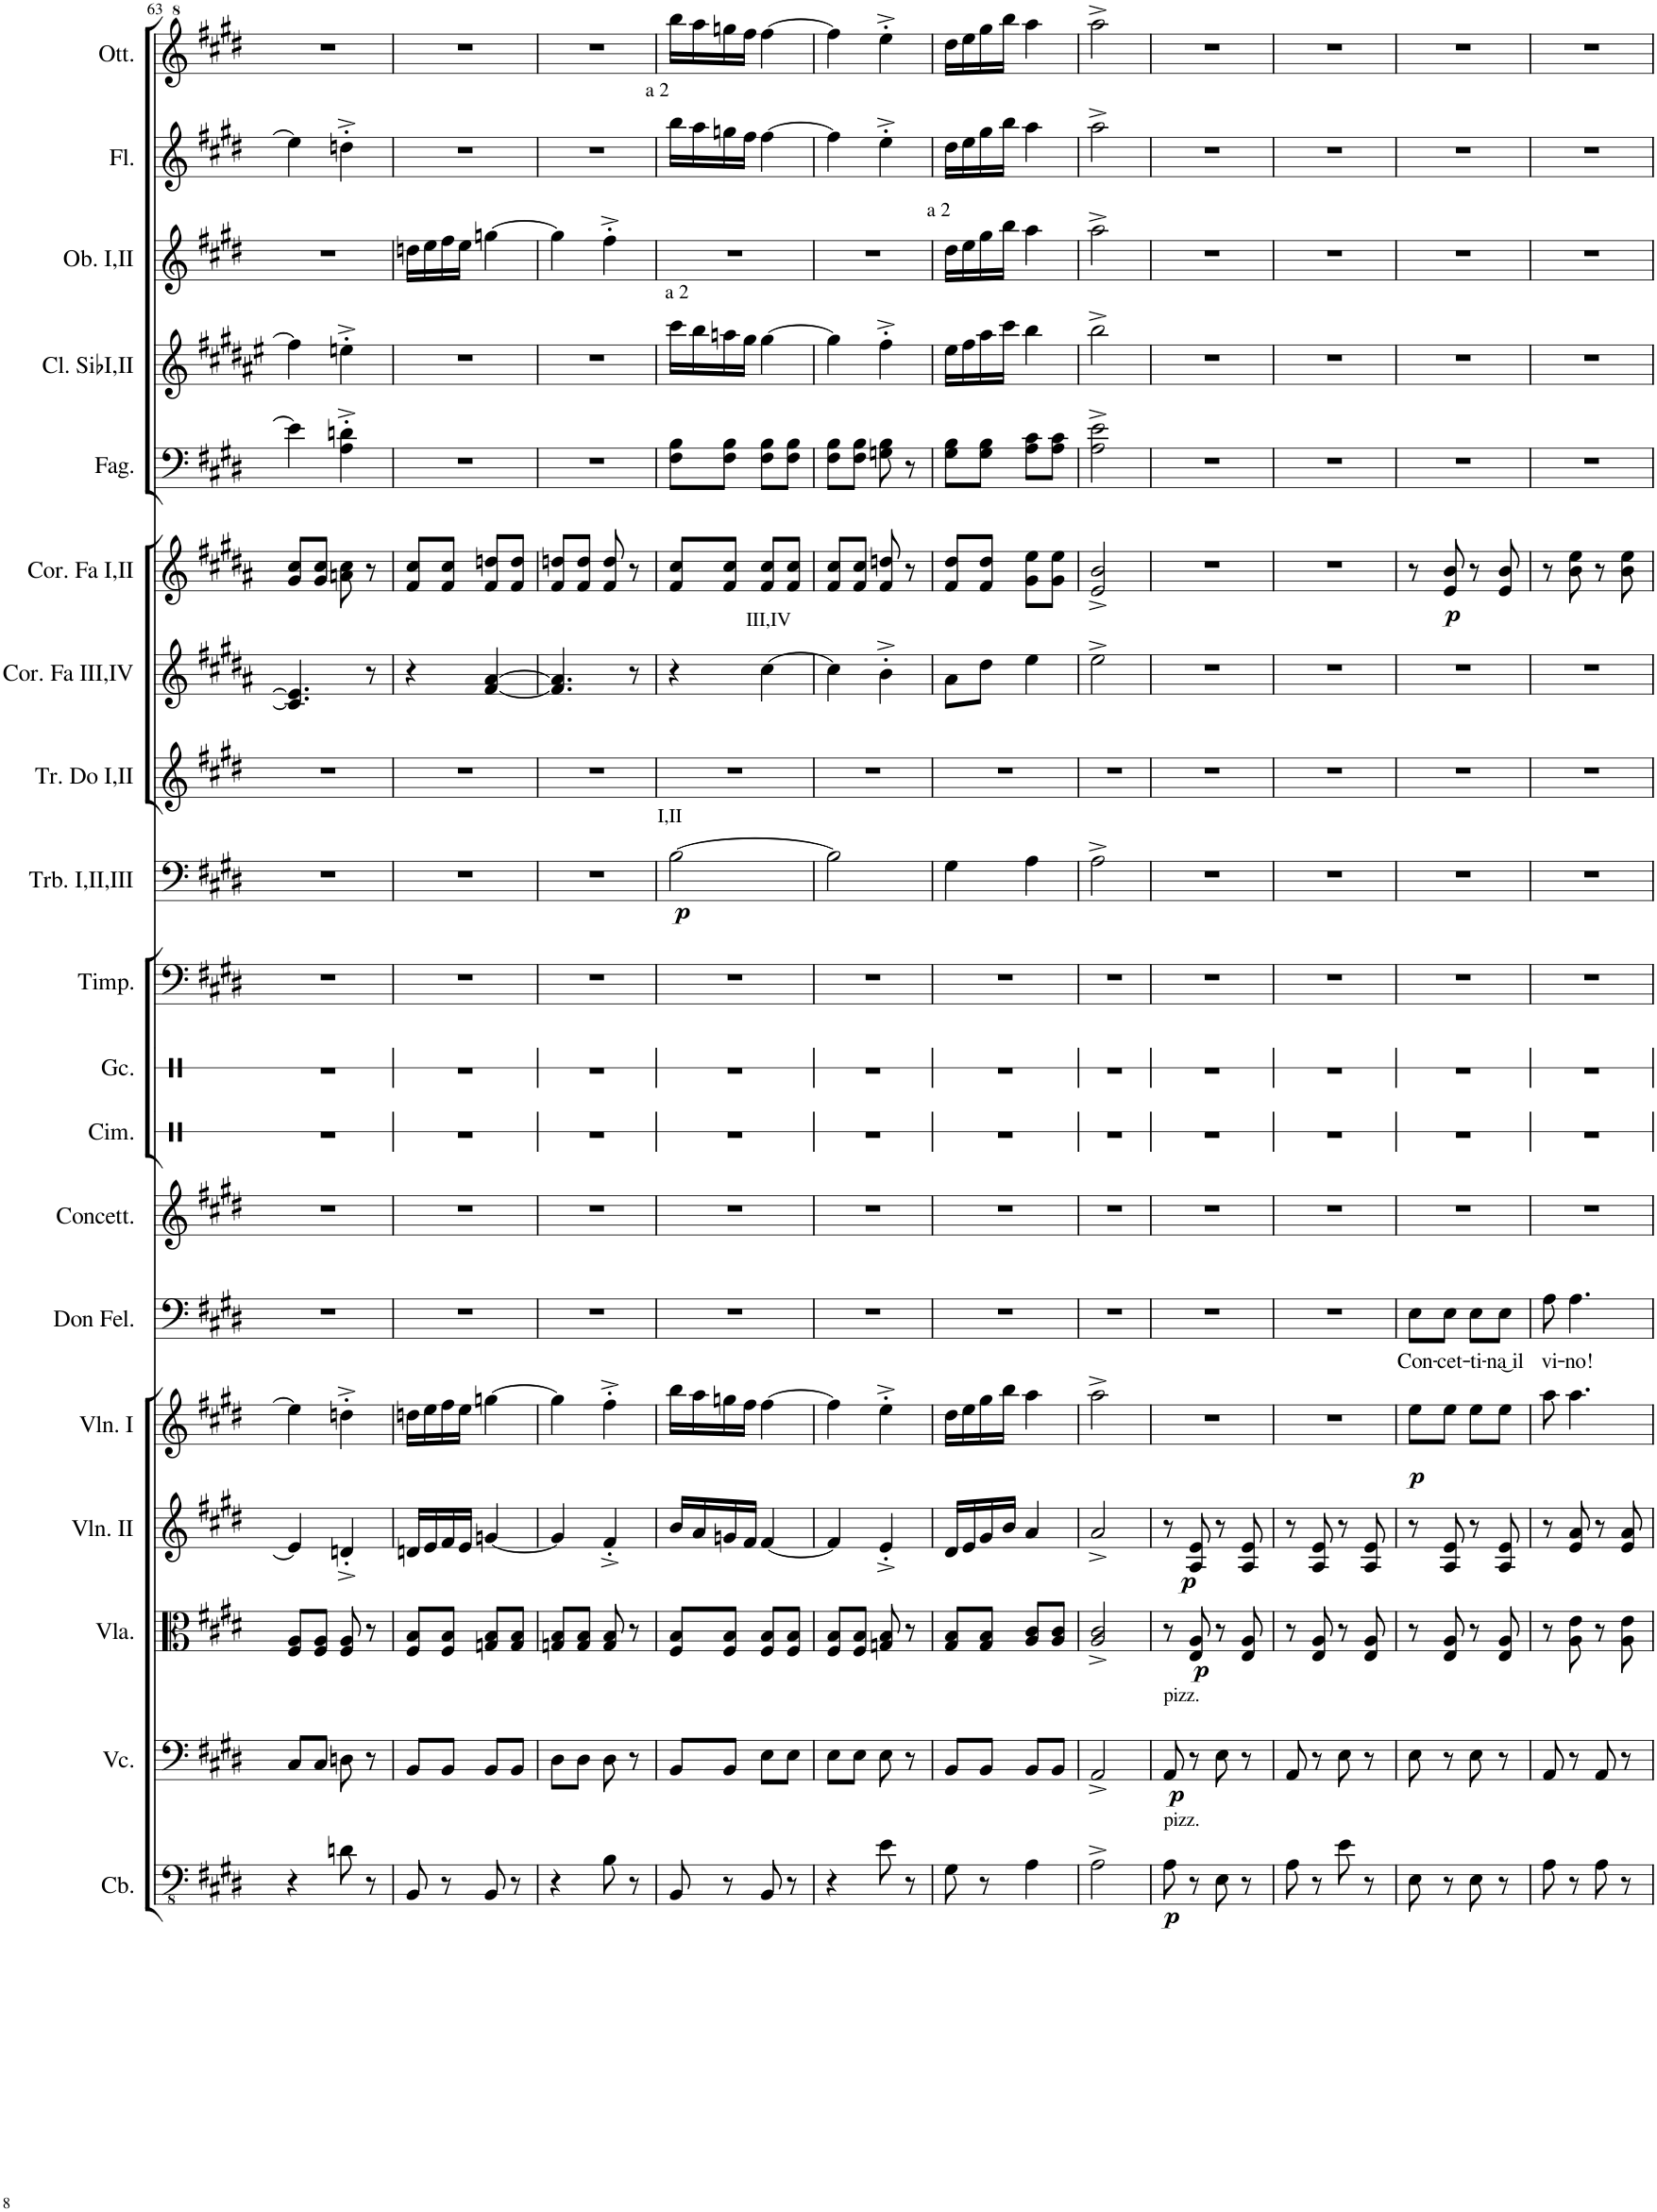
**kern	**dynam	**kern	**dynam	**kern	**dynam	**kern	**dynam	**kern	**dynam	**kern	**text	**kern	**kern	**kern	**kern	**kern	**dynam	**kern	**kern	**kern	**dynam	**kern	**kern	**kern	**kern	**kern
*part19	*part19	*part18	*part18	*part17	*part17	*part16	*part16	*part15	*part15	*part14	*part14	*part13	*part12	*part11	*part10	*part9	*part9	*part8	*part7	*part6	*part6	*part5	*part4	*part3	*part2	*part1
*staff19	*staff19	*staff18	*staff18	*staff17	*staff17	*staff16	*staff16	*staff15	*staff15	*staff14	*staff14	*staff13	*staff12	*staff11	*staff10	*staff9	*staff9	*staff8	*staff7	*staff6	*staff6	*staff5	*staff4	*staff3	*staff2	*staff1
*I"Contrabbasso	*	*I"Violoncello	*	*I"Viola	*	*I"Violino II	*	*I"Violino I	*	*I"Don Felice	*	*I"Concettina	*I"Cimbali	*I"Grancassa	*I"Timpani	*I"Trombone I,II,III	*	*I"Tromba in Do I,II	*I"Corno in Fa III,IV	*I"Corno in Fa I,II	*	*I"Fagotto I,II	*I"Clarinetto in Sib I,II	*I"Oboe I,II	*I"Flauto	*I"Ottavino
*I'Cb.	*	*I'Vc.	*	*I'Vla.	*	*I'Vln. II	*	*I'Vln. I	*	*I'Don Fel.	*	*I'Concett.	*I'Cim.	*I'Gc.	*I'Timp.	*I'Trb. I,II,III	*	*I'Tr. Do I,II	*I'Cor. Fa III,IV	*I'Cor. Fa I,II	*	*I'Fag.	*I'Cl. SibI,II	*I'Ob. I,II	*I'Fl.	*I'Ott.
!!LO:PB:g=z
*clefFv4	*	*clefF4	*	*clefC3	*	*clefG2	*	*clefG2	*	*clefF4	*	*clefG2	*clefX	*clefX	*clefF4	*clefF4	*	*clefG2	*clefG2	*clefG2	*	*clefF4	*clefG2	*clefG2	*clefG2	*clefG^2
*	*	*	*	*	*	*	*	*	*	*	*	*	*	*	*	*	*	*	*Trd4c7	*Trd4c7	*	*	*Trd1c2	*	*	*Trd-7c-12
*k[f#c#g#d#]	*	*k[f#c#g#d#]	*	*k[f#c#g#d#]	*	*k[f#c#g#d#]	*	*k[f#c#g#d#]	*	*k[f#c#g#d#]	*	*k[f#c#g#d#]	*k[]	*k[]	*k[f#c#g#d#]	*k[f#c#g#d#]	*	*k[f#c#g#d#]	*k[f#c#g#d#a#]	*k[f#c#g#d#a#]	*	*k[f#c#g#d#]	*k[f#c#g#d#a#e#]	*k[f#c#g#d#]	*k[f#c#g#d#]	*k[f#c#g#d#]
*M2/4	*	*M2/4	*	*M2/4	*	*M2/4	*	*M2/4	*	*M2/4	*	*M2/4	*M2/4	*M2/4	*M2/4	*M2/4	*	*M2/4	*M2/4	*M2/4	*	*M2/4	*M2/4	*M2/4	*M2/4	*M2/4
=63	=63	=63	=63	=63	=63	=63	=63	=63	=63	=63	=63	=63	=63	=63	=63	=63	=63	=63	=63	=63	=63	=63	=63	=63	=63	=63
4r	.	8C#/L	.	8F#/ 8A/L	.	4e/]	.	4ee\]	.	2r	.	2r	2r	2r	2r	2r	.	2r	4.c#/] 4.e/]	8g#/ 8cc#/L	.	4e\]	4ff#\]	2r	4ee\]	2r
.	.	8C#/J	.	8F#/ 8A/J	.	.	.	.	.	.	.	.	.	.	.	.	.	.	.	8g#/ 8cc#/J	.	.	.	.	.	.
8Dn\	.	8Dn\	.	8F#/ 8A/	.	4dn'^/	.	4ddn'^\	.	.	.	.	.	.	.	.	.	.	.	8an\ 8cc#\	.	4A\'^ 4dn\'^	4een'^\	.	4ddn'^\	.
8r	.	8r	.	8r	.	.	.	.	.	.	.	.	.	.	.	.	.	.	8r	8r	.	.	.	.	.	.
=64	=64	=64	=64	=64	=64	=64	=64	=64	=64	=64	=64	=64	=64	=64	=64	=64	=64	=64	=64	=64	=64	=64	=64	=64	=64	=64
8BBB/	.	8BB/L	.	8F#/ 8B/L	.	16dn/LL	.	16ddn\LL	.	2r	.	2r	2r	2r	2r	2r	.	2r	4r	8f#/ 8cc#/L	.	2r	2r	16ddn\LL	2r	2r
.	.	.	.	.	.	16e/	.	16ee\	.	.	.	.	.	.	.	.	.	.	.	.	.	.	.	16ee\	.	.
8r	.	8BB/J	.	8F#/ 8B/J	.	16f#/	.	16ff#\	.	.	.	.	.	.	.	.	.	.	.	8f#/ 8cc#/J	.	.	.	16ff#\	.	.
.	.	.	.	.	.	16e/JJ	.	16ee\JJ	.	.	.	.	.	.	.	.	.	.	.	.	.	.	.	16ee\JJ	.	.
8BBB/	.	8BB/L	.	8Gn/ 8B/L	.	[4gn/	.	[4ggn\	.	.	.	.	.	.	.	.	.	.	[4f#/ [4a#/	8f#/ 8ddn/L	.	.	.	[4ggn\	.	.
8r	.	8BB/J	.	8G/ 8B/J	.	.	.	.	.	.	.	.	.	.	.	.	.	.	.	8f#/ 8dd/J	.	.	.	.	.	.
=65	=65	=65	=65	=65	=65	=65	=65	=65	=65	=65	=65	=65	=65	=65	=65	=65	=65	=65	=65	=65	=65	=65	=65	=65	=65	=65
4r	.	8D#\L	.	8Gn/ 8B/L	.	4g/]	.	4gg\]	.	2r	.	2r	2r	2r	2r	2r	.	2r	4.f#/] 4.a#/]	8f#/ 8ddn/L	.	2r	2r	4gg\]	2r	2r
.	.	8D#\J	.	8G/ 8B/J	.	.	.	.	.	.	.	.	.	.	.	.	.	.	.	8f#/ 8dd/J	.	.	.	.	.	.
8BB\	.	8D#\	.	8G/ 8B/	.	4f#'^/	.	4ff#'^\	.	.	.	.	.	.	.	.	.	.	.	8f#/ 8dd/	.	.	.	4ff#'^\	.	.
8r	.	8r	.	8r	.	.	.	.	.	.	.	.	.	.	.	.	.	.	8r	8r	.	.	.	.	.	.
=66	=66	=66	=66	=66	=66	=66	=66	=66	=66	=66	=66	=66	=66	=66	=66	=66	=66	=66	=66	=66	=66	=66	=66	=66	=66	=66
!	!	!	!	!	!	!	!	!	!	!	!	!	!	!	!	!	!	!	!	!	!	!	!	!	!LO:TX:a:t=a 2	!
!	!	!	!	!	!	!	!	!	!	!	!	!	!	!	!	!	!	!	!	!	!	!	!LO:TX:a:t=a 2	!	!	!
!	!	!	!	!	!	!	!	!	!	!	!	!	!	!	!	!LO:TX:a:t=I,II	!	!	!	!	!	!	!	!	!	!
!	!	!	!	!	!	!	!	!	!	!	!	!	!	!	!	!	!LO:DY:b	!	!	!	!	!	!	!	!	!
8BBB/	.	8BB/L	.	8F#/ 8B/L	.	16b/LL	.	16bb\LL	.	2r	.	2r	2r	2r	2r	[2B\	p	2r	4r	8f#/ 8cc#/L	.	8F#\ 8B\L	16ccc#\LL	2r	16bb\LL	16bbb\LL
.	.	.	.	.	.	16a/	.	16aa\	.	.	.	.	.	.	.	.	.	.	.	.	.	.	16bb\	.	16aa\	16aaa\
8r	.	8BB/J	.	8F#/ 8B/J	.	16gn/	.	16ggn\	.	.	.	.	.	.	.	.	.	.	.	8f#/ 8cc#/J	.	8F#\ 8B\J	16aan\	.	16ggn\	16gggn\
.	.	.	.	.	.	16f#/JJ	.	16ff#\JJ	.	.	.	.	.	.	.	.	.	.	.	.	.	.	16gg#\JJ	.	16ff#\JJ	16fff#\JJ
!	!	!	!	!	!	!	!	!	!	!	!	!	!	!	!	!	!	!	!LO:TX:a:t=III,IV	!	!	!	!	!	!	!
8BBB/	.	8E\L	.	8F#/ 8B/L	.	[4f#/	.	[4ff#\	.	.	.	.	.	.	.	.	.	.	[4cc#\	8f#/ 8cc#/L	.	8F#\ 8B\L	[4gg#\	.	[4ff#\	[4fff#\
8r	.	8E\J	.	8F#/ 8B/J	.	.	.	.	.	.	.	.	.	.	.	.	.	.	.	8f#/ 8cc#/J	.	8F#\ 8B\J	.	.	.	.
=67	=67	=67	=67	=67	=67	=67	=67	=67	=67	=67	=67	=67	=67	=67	=67	=67	=67	=67	=67	=67	=67	=67	=67	=67	=67	=67
4r	.	8E\L	.	8F#/ 8B/L	.	4f#/]	.	4ff#\]	.	2r	.	2r	2r	2r	2r	2B\]	.	2r	4cc#\]	8f#/ 8cc#/L	.	8F#\ 8B\L	4gg#\]	2r	4ff#\]	4fff#\]
.	.	8E\J	.	8F#/ 8B/J	.	.	.	.	.	.	.	.	.	.	.	.	.	.	.	8f#/ 8cc#/J	.	8F#\ 8B\J	.	.	.	.
8E\	.	8E\	.	8Gn/ 8B/	.	4e'^/	.	4ee'^\	.	.	.	.	.	.	.	.	.	.	4b'^\	8f#/ 8ddn/	.	8Gn\ 8B\	4ff#'^\	.	4ee'^\	4eee'^\
8r	.	8r	.	8r	.	.	.	.	.	.	.	.	.	.	.	.	.	.	.	8r	.	8r	.	.	.	.
=68	=68	=68	=68	=68	=68	=68	=68	=68	=68	=68	=68	=68	=68	=68	=68	=68	=68	=68	=68	=68	=68	=68	=68	=68	=68	=68
!	!	!	!	!	!	!	!	!	!	!	!	!	!	!	!	!	!	!	!	!	!	!	!	!LO:TX:a:t=a 2	!	!
8GG#\	.	8BB/L	.	8G#/ 8B/L	.	16d#/LL	.	16dd#\LL	.	2r	.	2r	2r	2r	2r	4G#\	.	2r	8a#\L	8f#/ 8dd#/L	.	8G#\ 8B\L	16ee#\LL	16dd#\LL	16dd#\LL	16ddd#\LL
.	.	.	.	.	.	16e/	.	16ee\	.	.	.	.	.	.	.	.	.	.	.	.	.	.	16ff#\	16ee\	16ee\	16eee\
8r	.	8BB/J	.	8G#/ 8B/J	.	16g#/	.	16gg#\	.	.	.	.	.	.	.	.	.	.	8dd#\J	8f#/ 8dd#/J	.	8G#\ 8B\J	16aa#\	16gg#\	16gg#\	16ggg#\
.	.	.	.	.	.	16b/JJ	.	16bb\JJ	.	.	.	.	.	.	.	.	.	.	.	.	.	.	16ccc#\JJ	16bb\JJ	16bb\JJ	16bbb\JJ
4AA\	.	8BB/L	.	8A/ 8c#/L	.	4a/	.	4aa\	.	.	.	.	.	.	.	4A\	.	.	4ee\	8g#\ 8ee\L	.	8A\ 8c#\L	4bb\	4aa\	4aa\	4aaa\
.	.	8BB/J	.	8A/ 8c#/J	.	.	.	.	.	.	.	.	.	.	.	.	.	.	.	8g#\ 8ee\J	.	8A\ 8c#\J	.	.	.	.
=69	=69	=69	=69	=69	=69	=69	=69	=69	=69	=69	=69	=69	=69	=69	=69	=69	=69	=69	=69	=69	=69	=69	=69	=69	=69	=69
2AA^\	.	2AA^/	.	2A/^ 2c#/^	.	2a^/	.	2aa^\	.	2r	.	2r	2r	2r	2r	2A^\	.	2r	2ee^\	2e/^ 2b/^	.	2A\^ 2e\^	2bb^\	2aa^\	2aa^\	2aaa^\
=70	=70	=70	=70	=70	=70	=70	=70	=70	=70	=70	=70	=70	=70	=70	=70	=70	=70	=70	=70	=70	=70	=70	=70	=70	=70	=70
!	!	!LO:TX:a:t=pizz.	!	!	!	!	!	!	!	!	!	!	!	!	!	!	!	!	!	!	!	!	!	!	!	!
!LO:TX:a:t=pizz.	!	!	!	!	!	!	!	!	!	!	!	!	!	!	!	!	!	!	!	!	!	!	!	!	!	!
!	!LO:DY:b	!	!LO:DY:b	!	!	!	!LO:DY:b	!	!	!	!	!	!	!	!	!	!	!	!	!	!	!	!	!	!	!
8AA\	p	8AA/	p	8r	.	8r	p	2r	.	2r	.	2r	2r	2r	2r	2r	.	2r	2r	2r	.	2r	2r	2r	2r	2r
!	!	!	!	!	!LO:DY:b	!	!	!	!	!	!	!	!	!	!	!	!	!	!	!	!	!	!	!	!	!
8r	.	8r	.	8E/ 8A/	p	8A/ 8e/	.	.	.	.	.	.	.	.	.	.	.	.	.	.	.	.	.	.	.	.
8EE\	.	8E\	.	8r	.	8r	.	.	.	.	.	.	.	.	.	.	.	.	.	.	.	.	.	.	.	.
8r	.	8r	.	8E/ 8A/	.	8A/ 8e/	.	.	.	.	.	.	.	.	.	.	.	.	.	.	.	.	.	.	.	.
=71	=71	=71	=71	=71	=71	=71	=71	=71	=71	=71	=71	=71	=71	=71	=71	=71	=71	=71	=71	=71	=71	=71	=71	=71	=71	=71
8AA\	.	8AA/	.	8r	.	8r	.	2r	.	2r	.	2r	2r	2r	2r	2r	.	2r	2r	2r	.	2r	2r	2r	2r	2r
8r	.	8r	.	8E/ 8A/	.	8A/ 8e/	.	.	.	.	.	.	.	.	.	.	.	.	.	.	.	.	.	.	.	.
8E\	.	8E\	.	8r	.	8r	.	.	.	.	.	.	.	.	.	.	.	.	.	.	.	.	.	.	.	.
8r	.	8r	.	8E/ 8A/	.	8A/ 8e/	.	.	.	.	.	.	.	.	.	.	.	.	.	.	.	.	.	.	.	.
=72	=72	=72	=72	=72	=72	=72	=72	=72	=72	=72	=72	=72	=72	=72	=72	=72	=72	=72	=72	=72	=72	=72	=72	=72	=72	=72
!	!	!	!	!	!	!	!	!	!LO:DY:b	!	!LO:LY:b	!	!	!	!	!	!	!	!	!	!	!	!	!	!	!
8EE\	.	8E\	.	8r	.	8r	.	8ee\L	p	8E\L	Con-	2r	2r	2r	2r	2r	.	2r	2r	8r	.	2r	2r	2r	2r	2r
!	!	!	!	!	!	!	!	!	!	!	!LO:LY:b	!	!	!	!	!	!	!	!	!	!LO:DY:b	!	!	!	!	!
8r	.	8r	.	8E/ 8A/	.	8A/ 8e/	.	8ee\J	.	8E\J	-cet-	.	.	.	.	.	.	.	.	8e/ 8b/	p	.	.	.	.	.
!	!	!	!	!	!	!	!	!	!	!	!LO:LY:b	!	!	!	!	!	!	!	!	!	!	!	!	!	!	!
8EE\	.	8E\	.	8r	.	8r	.	8ee\L	.	8E\L	-ti-	.	.	.	.	.	.	.	.	8r	.	.	.	.	.	.
!	!	!	!	!	!	!	!	!	!	!	!LO:LY:b	!	!	!	!	!	!	!	!	!	!	!	!	!	!	!
8r	.	8r	.	8E/ 8A/	.	8A/ 8e/	.	8ee\J	.	8E\J	-na͜ il	.	.	.	.	.	.	.	.	8e/ 8b/	.	.	.	.	.	.
=73	=73	=73	=73	=73	=73	=73	=73	=73	=73	=73	=73	=73	=73	=73	=73	=73	=73	=73	=73	=73	=73	=73	=73	=73	=73	=73
!	!	!	!	!	!	!	!	!	!	!	!LO:LY:b	!	!	!	!	!	!	!	!	!	!	!	!	!	!	!
8AA\	.	8AA/	.	8r	.	8r	.	8aa\	.	8A\	vi-	2r	2r	2r	2r	2r	.	2r	2r	8r	.	2r	2r	2r	2r	2r
!	!	!	!	!	!	!	!	!	!	!	!LO:LY:b	!	!	!	!	!	!	!	!	!	!	!	!	!	!	!
8r	.	8r	.	8A\ 8e\	.	8e/ 8a/	.	4.aa\	.	4.A\	-no!	.	.	.	.	.	.	.	.	8b\ 8ee\	.	.	.	.	.	.
8AA\	.	8AA/	.	8r	.	8r	.	.	.	.	.	.	.	.	.	.	.	.	.	8r	.	.	.	.	.	.
8r	.	8r	.	8A\ 8e\	.	8e/ 8a/	.	.	.	.	.	.	.	.	.	.	.	.	.	8b\ 8ee\	.	.	.	.	.	.
=	=	=	=	=	=	=	=	=	=	=	=	=	=	=	=	=	=	=	=	=	=	=	=	=	=	=
*-	*-	*-	*-	*-	*-	*-	*-	*-	*-	*-	*-	*-	*-	*-	*-	*-	*-	*-	*-	*-	*-	*-	*-	*-	*-	*-
